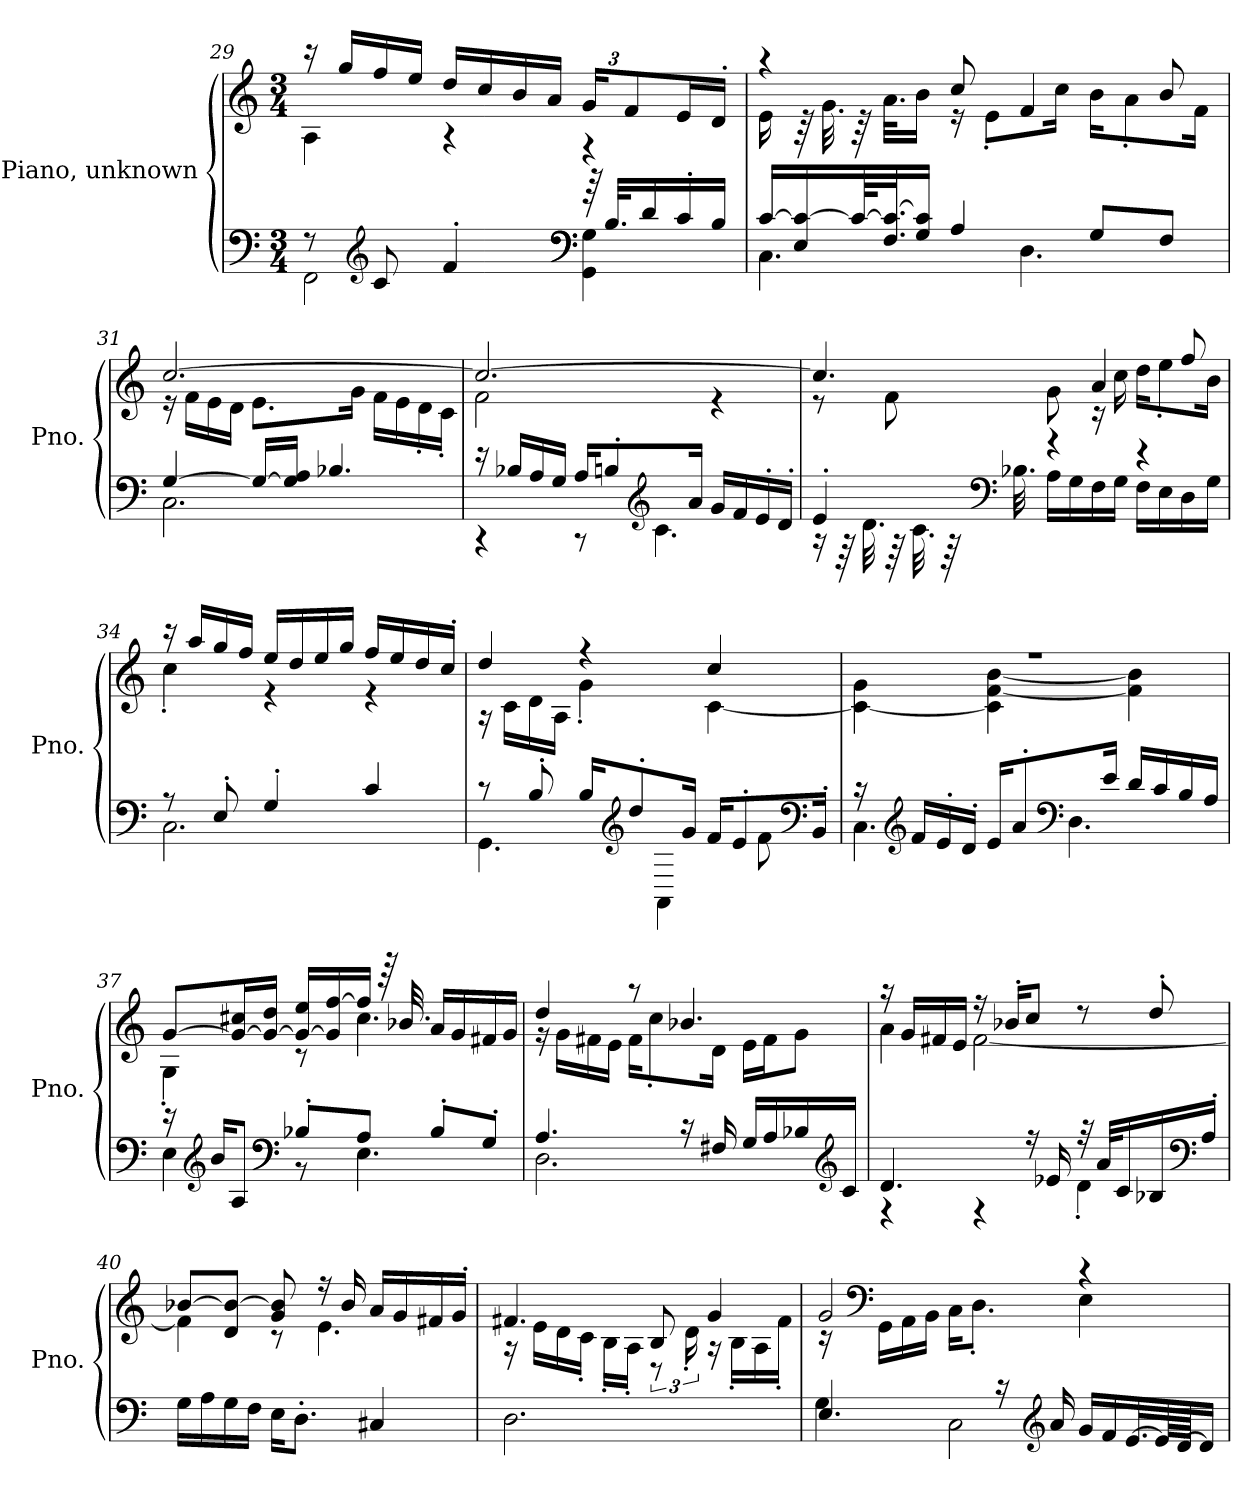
**kern	**kern
*part1	*part1
*staff2	*staff1
*I"Piano, unknown	*
*I'Pno.	*
*clefF4	*clefG2
*k[]	*k[]
*M3/4	*M3/4
=29	=29
*^	*^
8r	2FF\	16r	4A\
.	.	16gg/LL	.
*clefG2	*	*	*
8c/	.	16ff/	.
.	.	16ee/JJ	.
4f'/	.	16dd/LL	4r
.	.	16cc/	.
.	.	16b/	.
.	.	16a/JJ	.
*clefF4	*	*	*
*	*	*Xbrackettup	*
64r	4GG\ 4G\	24g/KL	4r
32.B/KLL	.	.	.
.	.	12f/	.
16d/	.	.	.
16c'/	.	16e/L	.
16B/JJ	.	16d'/JJ	.
!!LO:PB:g=z	!!
=30	=30	=30	=30
[16c/LL	4.C\	4r	16e\
16E/ 16c/_	.	.	64r
.	.	.	32.g\
64c/KL_	.	.	64r
32.F/ 32.c/_J	.	.	32.a\KLL
16G/ 16c/]JJ	.	.	16b\JJ
4A/	.	8cc/	16r
.	.	.	8e'\L
.	4.D\	4f/	.
.	.	.	16cc\Jk
8G/L	.	.	16b\KL
.	.	.	8a'\
8F/J	.	8b/	.
.	.	.	16f\Jk
=31	=31	=31	=31
[4G/	2.C\	[2.cc/	16r
.	.	.	16f\LL
.	.	.	16e\
.	.	.	16d\JJ
16G/LL_	.	.	8.e\L
16G/] 16A/JJ	.	.	.
4.B-X/	.	.	.
.	.	.	16g\Jk
.	.	.	16f\LL
.	.	.	16e\
.	.	.	16d'\
.	.	.	16c'\JJ
!!LO:LB:g=z	!!
=32	=32	=32	=32
16r	4r	2.cc/_	2f\
16B-X/LL	.	.	.
16A/	.	.	.
16G/JJ	.	.	.
16A/KL	8r	.	.
8Bn'/	.	.	.
*clefG2	*	*	*
.	4.c\	.	.
16a/Jk	.	.	.
16g/LL	.	.	4r
16f/	.	.	.
16e'/	.	.	.
16d'/JJ	.	.	.
=33	=33	=33	=33
4e'/	16r	4.cc/]	8r
.	64r	.	.
.	32.d\	.	.
.	64r	.	8f\
.	32.c\	.	.
.	64r	.	.
*clefF4	*	*	*
.	32.B-X\	.	.
4r	16A\LL	.	8g\
.	16G\	.	.
.	16F\	4a/	16r
.	16G\JJ	.	16cc\
4r	16F\LL	.	16dd\KL
.	16E\	.	8ee'\
.	16D\	8ff/	.
.	16G\JJ	.	16b\Jk
!!LO:LB:g=z	!!
=34	=34	=34	=34
8r	2.C\	16r	4cc'\
.	.	16aa/LL	.
8E'/	.	16gg/	.
.	.	16ff/JJ	.
4G'/	.	16ee/LL	4r
.	.	16dd/	.
.	.	16ee/	.
.	.	16gg/JJ	.
4c/	.	16ff/LL	4r
.	.	16ee/	.
.	.	16dd/	.
.	.	16cc'/JJ	.
=35	=35	=35	=35
8r	4.GG\	4dd/	16r
.	.	.	16c\LL
8B'/	.	.	16d\
.	.	.	16A\JJ
16B/KL	.	4r	4g'\
*clefG2	*	*	*
8dd'/	.	.	.
.	4AA\	.	.
16g/Jk	.	.	.
16f/KL	.	4cc/	[4c\
8e'/	.	.	.
.	8f\	.	.
*clefF4	*	*	*
16BB'/Jk	.	.	.
=36	=36	=36	=36
16r	4.C\	2.r	4c\_ 4g\
*clefG2	*	*	*
16f/LL	.	.	.
16e'/	.	.	.
16d'/JJ	.	.	.
16e/KL	.	.	4c\] [4f\ [4b\
8a'/	.	.	.
*clefF4	*	*	*
.	4.D\	.	.
16e/Jk	.	.	.
16d/LL	.	.	4f\] 4b\]
16c/	.	.	.
16B/	.	.	.
16A/JJ	.	.	.
!!LO:LB:g=z	!!
=37	=37	=37	=37
16r	4E\	[8g/L	4G'\
*clefG2	*	*	*
16b/KL	.	.	.
8A/J	.	16g/_ 16cc#X/L	.
.	.	16g/_ 16dd/JJ	.
*clefF4	*	*	*
8B-X'/L	8r	16g/_ 16ee/LL	8r
.	.	16g/] [16ff/	.
8A/J	4.E\	16ff/JJ]	4.cc#\
.	.	64r	.
.	.	32.b-X/	.
8B-'/L	.	16a/LL	.
.	.	16g/	.
8G'/J	.	16f#X/	.
.	.	16g/JJ	.
=38	=38	=38	=38
4.A/	2.D\	4dd/	16r
.	.	.	16g\LL
.	.	.	16f#X\
.	.	.	16e\JJ
.	.	8r	16f#\KL
.	.	.	8cc'\
16r	.	4.b-X/	.
16F#X/	.	.	16d\Jk
16G/LL	.	.	16e\LL
16A/	.	.	16f#\J
16B-X/	.	.	8g\J
*clefG2	*	*	*
16c/JJ	.	.	.
!!LO:LB:g=z	!!
=39	=39	=39	=39
4.d/	4r	16r	4a\
.	.	16g/LL	.
.	.	16f#X/	.
.	.	16e/JJ	.
.	4r	16r	[2f#\
.	.	16b-X'/KL	.
16r	.	8cc/J	.
16e-X/	.	.	.
32r	4d'\	8r	.
32a/KLL	.	.	.
16c/	.	.	.
16B-X/	.	8dd'/	.
*clefF4	*	*	*
16A'/JJ	.	.	.
*v	*v	*	*
=40	=40	=40
16G\LL	[8b-X/L	4f#\]
16A\	.	.
16G\	8d/ 8b-/_J	.
16F\JJ	.	.
16E\KL	8g/ 8b-/]	8r
8.D'\J	.	.
.	16r	4.e\
.	16b-/	.
4C#X/	16a/LL	.
.	16g/	.
.	16f#X/	.
.	16g'/JJ	.
!!LO:LB:g=z	!!
=41	=41	=41
2.D\	4.f#X/	16r
.	.	16e\LL
.	.	16d\
.	.	16c'\JJ
.	.	16B'\LL
.	.	16A'\JJ
*	*	*brackettup
.	8B/	12r
.	.	24d'\
.	4g/	16r
.	.	16B'\LL
.	.	16A\
.	.	16f#'\JJ
=42	=42	=42
*^	*	*
4.E/	4G\	2g/	16r
*	*	*clefF4	*
.	.	.	16GG\LL
.	.	.	16AA\
.	.	.	16BB\JJ
.	2C\	.	16C\KL
.	.	.	8.D'\J
16r	.	.	.
*clefG2	*	*	*
16a/	.	.	.
16g/LL	.	4r	4E\
16f/	.	.	.
[32.e/L	.	.	.
128e/LL]	.	.	.
[128d/JJJ	.	.	.
16d/JJ]	.	.	.
*v	*v	*	*
*	*v	*v
=	=
*-	*-
